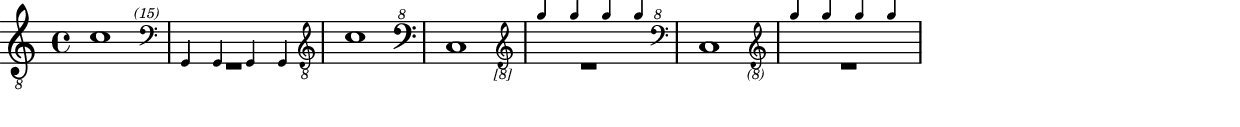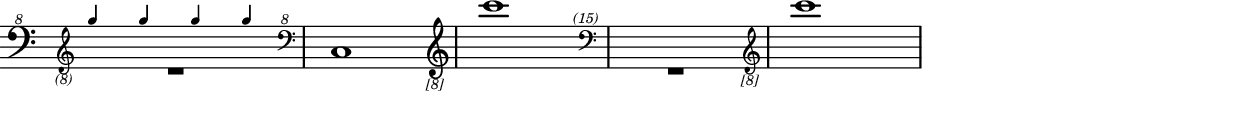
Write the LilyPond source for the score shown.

%% Generated by lilypond-book
%% Options: [exampleindent=10.16\mm,indent=0\mm,line-width=160\mm]
\include "lilypond-book-preamble.ly"


% ****************************************************************
% Start cut-&-pastable-section
% ****************************************************************

#(ly:set-option 'eps-box-padding 3.000000)



\paper {
  indent = 0\mm
  line-width = 160\mm
  % offset the left padding, also add 1mm as lilypond creates cropped
  % images with a little space on the right
  line-width = #(- line-width (* mm  3.000000) (* mm 1))
}

\layout {
  
}




% ****************************************************************
% ly snippet:
% ****************************************************************
\sourcefilename "/lilypond-2.23.82/input/regression/cue-clef-transposition-optional.ly"
\sourcefileline 0
\version "2.21.0"

\header {
  texidoc = "Optional transposition for clefs for cue notes is supported
by using parentheses or brackets around the transposition number."
}

vI = \relative { \clef "treble" \repeat unfold 40 g'4 }
\addQuote vIQuote { \vI }

Solo = \relative {
  \clef "treble_8" c'1 |
  \cueDuringWithClef "vIQuote" #UP "bass^(15)" { R }
  c

  \clef "bass^8" c |
  \cueDuringWithClef "vIQuote" #UP "treble_[8]" { R } |
  c
  \cueDuringWithClef "vIQuote" #UP "treble_(8)" { R1 \break R } |
  c

  \clef "treble_[8]" c'1 |
  \cueDuringWithClef "vIQuote" #UP "bass^(15)" { R }
  c
}

\score {
  <<
    \new Staff \new Voice \Solo
  >>
}



% ****************************************************************
% end ly snippet
% ****************************************************************
